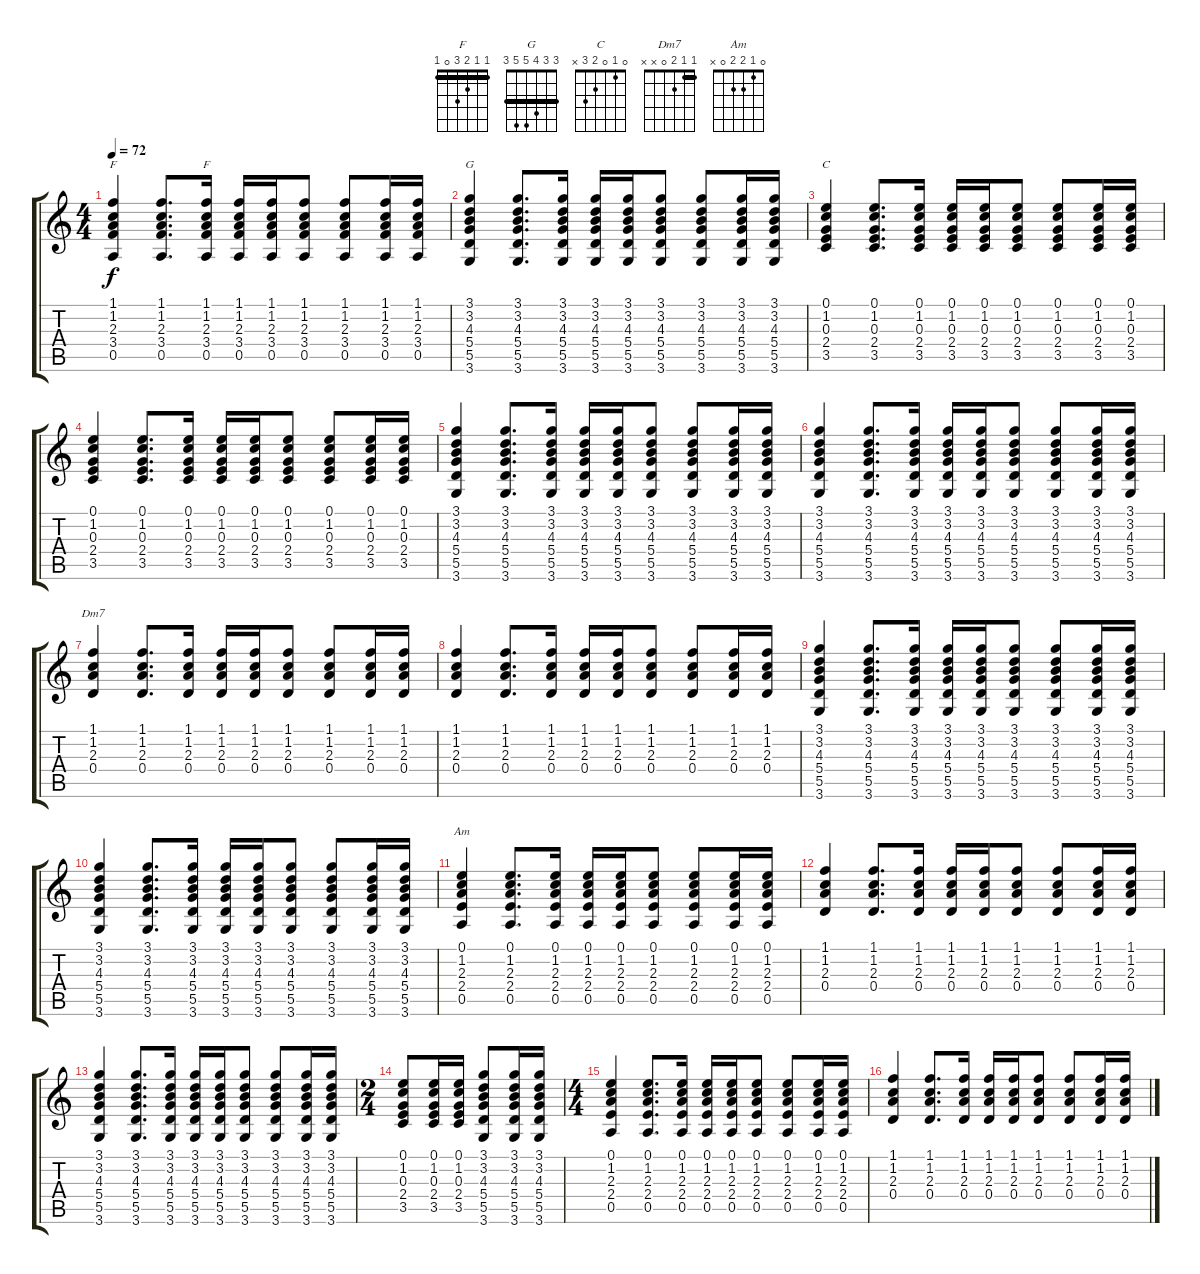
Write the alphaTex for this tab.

\track "" {instrument electricguitarclean}
\staff {score tabs}
\tuning (E4 B3 G3 D3 A2 E2) {hide}
\chord ("F" 8 10 10 10 8 x) {firstfret 8 barre 8}
\chord ("F" 1 1 2 3 0 1) {barre 1}
\chord ("G" 3 3 4 5 5 3) {barre 3}
\chord ("C" 0 1 0 2 3 x)
\chord ("Dm7" 1 1 2 0 x x) {barre 1}
\chord ("Am" 0 1 2 2 0 x)
\ts (4 4)
\tempo 72
\clef g2
\ks c
(1.1 1.2 2.3 3.4 0.5).4{ch "F" dy f} (1.1 1.2 2.3 3.4 0.5).8{d} (1.1 1.2 2.3 3.4 0.5).16{ch "F"} (1.1 1.2 2.3 3.4 0.5).16 (1.1 1.2 2.3 3.4 0.5).16 (1.1 1.2 2.3 3.4 0.5).8 (1.1 1.2 2.3 3.4 0.5).8 (1.1 1.2 2.3 3.4 0.5).16 (1.1 1.2 2.3 3.4 0.5).16 |
(3.1 3.2 4.3 5.4 5.5 3.6).4{ch "G"} (3.1 3.2 4.3 5.4 5.5 3.6).8{d} (3.1 3.2 4.3 5.4 5.5 3.6).16 (3.1 3.2 4.3 5.4 5.5 3.6).16 (3.1 3.2 4.3 5.4 5.5 3.6).16 (3.1 3.2 4.3 5.4 5.5 3.6).8 (3.1 3.2 4.3 5.4 5.5 3.6).8 (3.1 3.2 4.3 5.4 5.5 3.6).16 (3.1 3.2 4.3 5.4 5.5 3.6).16 |
(0.1 1.2 0.3 2.4 3.5).4{ch "C"} (0.1 1.2 0.3 2.4 3.5).8{d} (0.1 1.2 0.3 2.4 3.5).16 (0.1 1.2 0.3 2.4 3.5).16 (0.1 1.2 0.3 2.4 3.5).16 (0.1 1.2 0.3 2.4 3.5).8 (0.1 1.2 0.3 2.4 3.5).8 (0.1 1.2 0.3 2.4 3.5).16 (0.1 1.2 0.3 2.4 3.5).16 |
(0.1 1.2 0.3 2.4 3.5).4 (0.1 1.2 0.3 2.4 3.5).8{d} (0.1 1.2 0.3 2.4 3.5).16 (0.1 1.2 0.3 2.4 3.5).16 (0.1 1.2 0.3 2.4 3.5).16 (0.1 1.2 0.3 2.4 3.5).8 (0.1 1.2 0.3 2.4 3.5).8 (0.1 1.2 0.3 2.4 3.5).16 (0.1 1.2 0.3 2.4 3.5).16 |
(3.1 3.2 4.3 5.4 5.5 3.6).4 (3.1 3.2 4.3 5.4 5.5 3.6).8{d} (3.1 3.2 4.3 5.4 5.5 3.6).16 (3.1 3.2 4.3 5.4 5.5 3.6).16 (3.1 3.2 4.3 5.4 5.5 3.6).16 (3.1 3.2 4.3 5.4 5.5 3.6).8 (3.1 3.2 4.3 5.4 5.5 3.6).8 (3.1 3.2 4.3 5.4 5.5 3.6).16 (3.1 3.2 4.3 5.4 5.5 3.6).16 |
(3.1 3.2 4.3 5.4 5.5 3.6).4 (3.1 3.2 4.3 5.4 5.5 3.6).8{d} (3.1 3.2 4.3 5.4 5.5 3.6).16 (3.1 3.2 4.3 5.4 5.5 3.6).16 (3.1 3.2 4.3 5.4 5.5 3.6).16 (3.1 3.2 4.3 5.4 5.5 3.6).8 (3.1 3.2 4.3 5.4 5.5 3.6).8 (3.1 3.2 4.3 5.4 5.5 3.6).16 (3.1 3.2 4.3 5.4 5.5 3.6).16 |
(1.1 1.2 2.3 0.4).4{ch "Dm7"} (1.1 1.2 2.3 0.4).8{d} (1.1 1.2 2.3 0.4).16 (1.1 1.2 2.3 0.4).16 (1.1 1.2 2.3 0.4).16 (1.1 1.2 2.3 0.4).8 (1.1 1.2 2.3 0.4).8 (1.1 1.2 2.3 0.4).16 (1.1 1.2 2.3 0.4).16 |
(1.1 1.2 2.3 0.4).4 (1.1 1.2 2.3 0.4).8{d} (1.1 1.2 2.3 0.4).16 (1.1 1.2 2.3 0.4).16 (1.1 1.2 2.3 0.4).16 (1.1 1.2 2.3 0.4).8 (1.1 1.2 2.3 0.4).8 (1.1 1.2 2.3 0.4).16 (1.1 1.2 2.3 0.4).16 |
(3.1 3.2 4.3 5.4 5.5 3.6).4 (3.1 3.2 4.3 5.4 5.5 3.6).8{d} (3.1 3.2 4.3 5.4 5.5 3.6).16 (3.1 3.2 4.3 5.4 5.5 3.6).16 (3.1 3.2 4.3 5.4 5.5 3.6).16 (3.1 3.2 4.3 5.4 5.5 3.6).8 (3.1 3.2 4.3 5.4 5.5 3.6).8 (3.1 3.2 4.3 5.4 5.5 3.6).16 (3.1 3.2 4.3 5.4 5.5 3.6).16 |
(3.1 3.2 4.3 5.4 5.5 3.6).4 (3.1 3.2 4.3 5.4 5.5 3.6).8{d} (3.1 3.2 4.3 5.4 5.5 3.6).16 (3.1 3.2 4.3 5.4 5.5 3.6).16 (3.1 3.2 4.3 5.4 5.5 3.6).16 (3.1 3.2 4.3 5.4 5.5 3.6).8 (3.1 3.2 4.3 5.4 5.5 3.6).8 (3.1 3.2 4.3 5.4 5.5 3.6).16 (3.1 3.2 4.3 5.4 5.5 3.6).16 |
(0.1 1.2 2.3 2.4 0.5).4{ch "Am"} (0.1 1.2 2.3 2.4 0.5).8{d} (0.1 1.2 2.3 2.4 0.5).16 (0.1 1.2 2.3 2.4 0.5).16 (0.1 1.2 2.3 2.4 0.5).16 (0.1 1.2 2.3 2.4 0.5).8 (0.1 1.2 2.3 2.4 0.5).8 (0.1 1.2 2.3 2.4 0.5).16 (0.1 1.2 2.3 2.4 0.5).16 |
(1.1 1.2 2.3 0.4).4 (1.1 1.2 2.3 0.4).8{d} (1.1 1.2 2.3 0.4).16 (1.1 1.2 2.3 0.4).16 (1.1 1.2 2.3 0.4).16 (1.1 1.2 2.3 0.4).8 (1.1 1.2 2.3 0.4).8 (1.1 1.2 2.3 0.4).16 (1.1 1.2 2.3 0.4).16 |
(3.1 3.2 4.3 5.4 5.5 3.6).4 (3.1 3.2 4.3 5.4 5.5 3.6).8{d} (3.1 3.2 4.3 5.4 5.5 3.6).16 (3.1 3.2 4.3 5.4 5.5 3.6).16 (3.1 3.2 4.3 5.4 5.5 3.6).16 (3.1 3.2 4.3 5.4 5.5 3.6).8 (3.1 3.2 4.3 5.4 5.5 3.6).8 (3.1 3.2 4.3 5.4 5.5 3.6).16 (3.1 3.2 4.3 5.4 5.5 3.6).16 |
\ts (2 4)
(0.1 1.2 0.3 2.4 3.5).8 (0.1 1.2 0.3 2.4 3.5).16 (0.1 1.2 0.3 2.4 3.5).16 (3.1 3.2 4.3 5.4 5.5 3.6).8 (3.1 3.2 4.3 5.4 5.5 3.6).16 (3.1 3.2 4.3 5.4 5.5 3.6).16 |
\ts (4 4)
(0.1 1.2 2.3 2.4 0.5).4 (0.1 1.2 2.3 2.4 0.5).8{d} (0.1 1.2 2.3 2.4 0.5).16 (0.1 1.2 2.3 2.4 0.5).16 (0.1 1.2 2.3 2.4 0.5).16 (0.1 1.2 2.3 2.4 0.5).8 (0.1 1.2 2.3 2.4 0.5).8 (0.1 1.2 2.3 2.4 0.5).16 (0.1 1.2 2.3 2.4 0.5).16 |
(1.1 1.2 2.3 0.4).4 (1.1 1.2 2.3 0.4).8{d} (1.1 1.2 2.3 0.4).16 (1.1 1.2 2.3 0.4).16 (1.1 1.2 2.3 0.4).16 (1.1 1.2 2.3 0.4).8 (1.1 1.2 2.3 0.4).8 (1.1 1.2 2.3 0.4).16 (1.1 1.2 2.3 0.4).16
